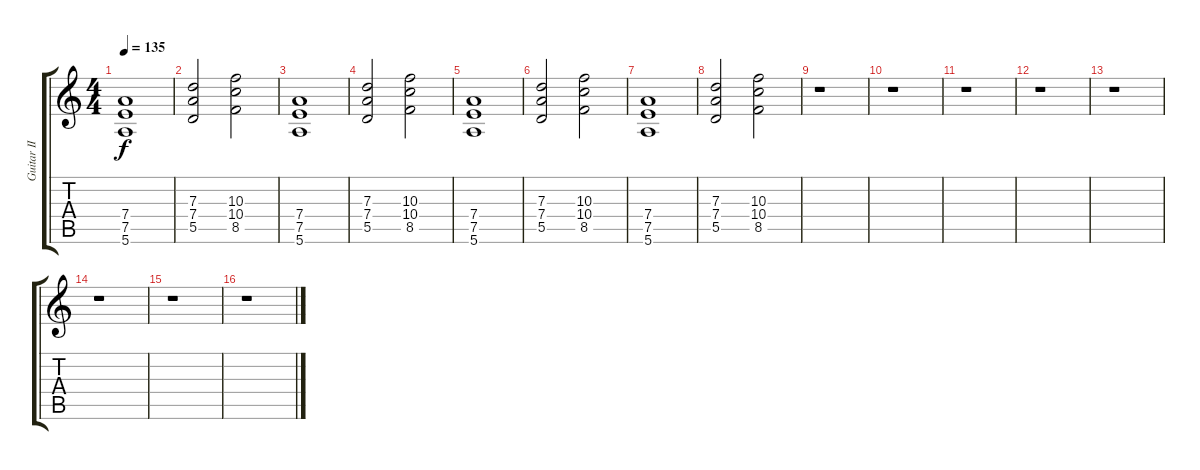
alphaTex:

\track ("Guitar II" "Guitar II") {instrument distortionguitar}
\staff {score tabs}
\tuning (E4 B3 G3 D3 A2 E2) {hide}
\ts (4 4)
\tempo 135
\clef g2
\ks c
(7.4 7.5 5.6).1{dy f} |
(7.3 7.4 5.5).2 (10.3 10.4 8.5).2 |
(7.4 7.5 5.6).1 |
(7.3 7.4 5.5).2 (10.3 10.4 8.5).2 |
(7.4 7.5 5.6).1 |
(7.3 7.4 5.5).2 (10.3 10.4 8.5).2 |
(7.4 7.5 5.6).1 |
(7.3 7.4 5.5).2 (10.3 10.4 8.5).2 |
r.1 |
r.1 |
r.1 |
r.1 |
r.1 |
r.1 |
r.1 |
r.1
